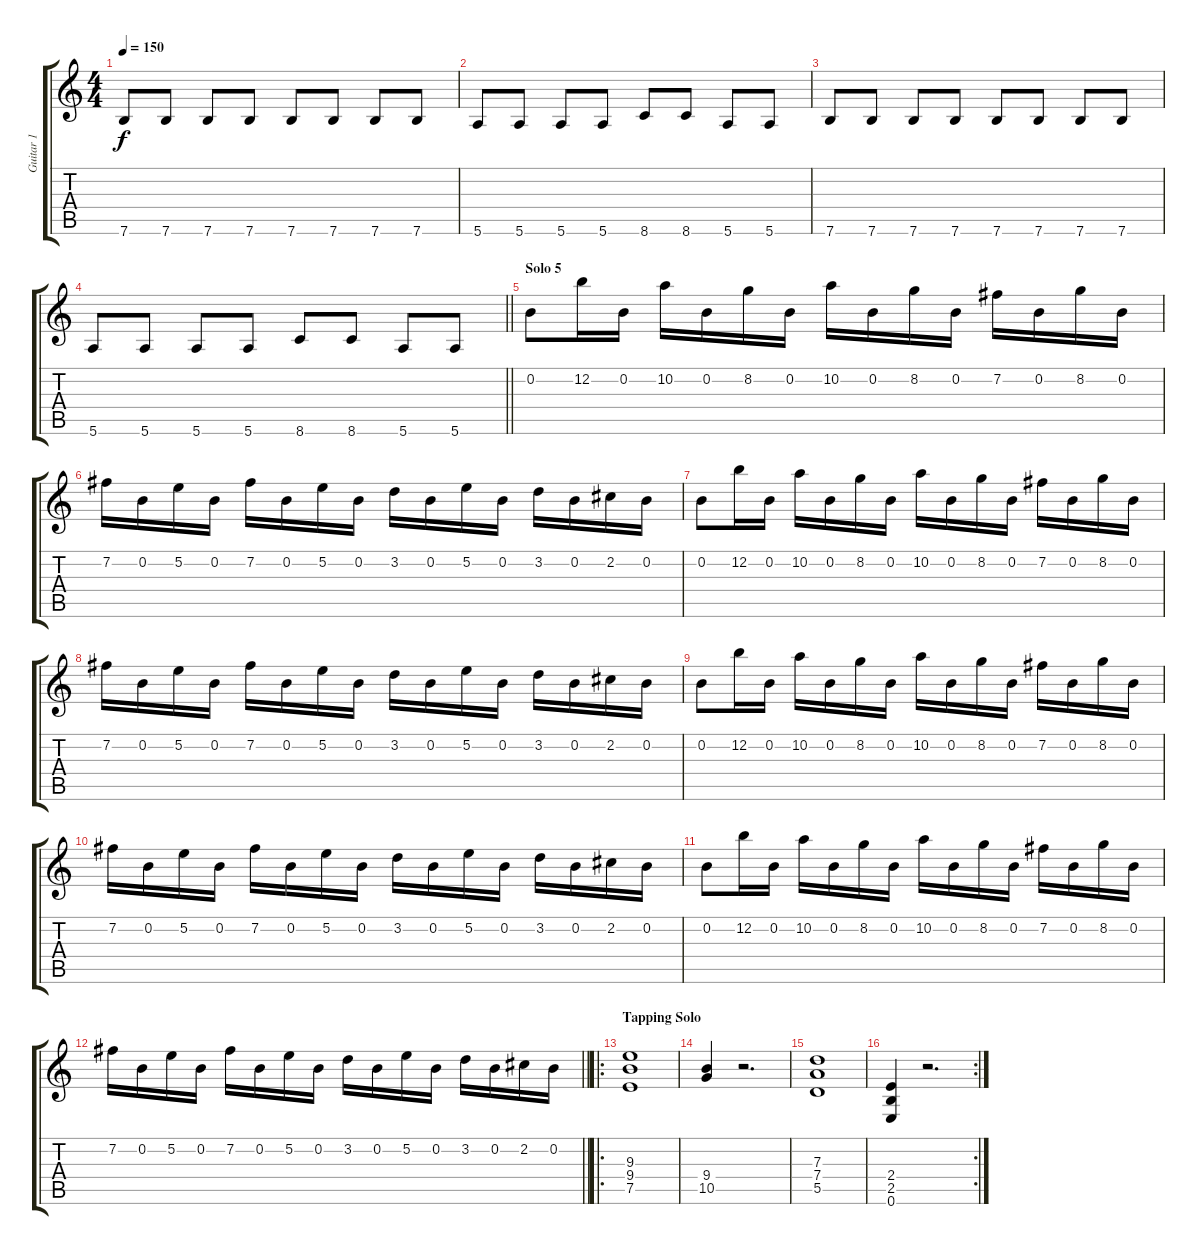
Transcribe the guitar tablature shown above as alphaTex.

\track ("Guitar 1" "Guitar 1") {instrument distortionguitar}
\staff {score tabs}
\tuning (E4 B3 G3 D3 A2 E2) {hide}
\ts (4 4)
\tempo 150
\clef g2
\ks c
7.6.8{dy f} 7.6.8 7.6.8 7.6.8 7.6.8 7.6.8 7.6.8 7.6.8 |
5.6.8 5.6.8 5.6.8 5.6.8 8.6.8 8.6.8 5.6.8 5.6.8 |
7.6.8 7.6.8 7.6.8 7.6.8 7.6.8 7.6.8 7.6.8 7.6.8 |
\barLineRight lightlight
5.6.8 5.6.8 5.6.8 5.6.8 8.6.8 8.6.8 5.6.8 5.6.8 |
\section ("" "Solo 5")
0.2.8 12.2.16 0.2.16 10.2.16 0.2.16 8.2.16 0.2.16 10.2.16 0.2.16 8.2.16 0.2.16 7.2.16 0.2.16 8.2.16 0.2.16 |
7.2.16 0.2.16 5.2.16 0.2.16 7.2.16 0.2.16 5.2.16 0.2.16 3.2.16 0.2.16 5.2.16 0.2.16 3.2.16 0.2.16 2.2.16 0.2.16 |
0.2.8 12.2.16 0.2.16 10.2.16 0.2.16 8.2.16 0.2.16 10.2.16 0.2.16 8.2.16 0.2.16 7.2.16 0.2.16 8.2.16 0.2.16 |
7.2.16 0.2.16 5.2.16 0.2.16 7.2.16 0.2.16 5.2.16 0.2.16 3.2.16 0.2.16 5.2.16 0.2.16 3.2.16 0.2.16 2.2.16 0.2.16 |
0.2.8 12.2.16 0.2.16 10.2.16 0.2.16 8.2.16 0.2.16 10.2.16 0.2.16 8.2.16 0.2.16 7.2.16 0.2.16 8.2.16 0.2.16 |
7.2.16 0.2.16 5.2.16 0.2.16 7.2.16 0.2.16 5.2.16 0.2.16 3.2.16 0.2.16 5.2.16 0.2.16 3.2.16 0.2.16 2.2.16 0.2.16 |
0.2.8 12.2.16 0.2.16 10.2.16 0.2.16 8.2.16 0.2.16 10.2.16 0.2.16 8.2.16 0.2.16 7.2.16 0.2.16 8.2.16 0.2.16 |
\barLineRight lightlight
7.2.16 0.2.16 5.2.16 0.2.16 7.2.16 0.2.16 5.2.16 0.2.16 3.2.16 0.2.16 5.2.16 0.2.16 3.2.16 0.2.16 2.2.16 0.2.16 |
\ro
\section ("" "Tapping Solo")
(9.3 9.4 7.5).1 |
(9.4 10.5).4 r.2{d} |
(7.3 7.4 5.5).1 |
\rc 2
(2.4 2.5 0.6).4 r.2{d}
